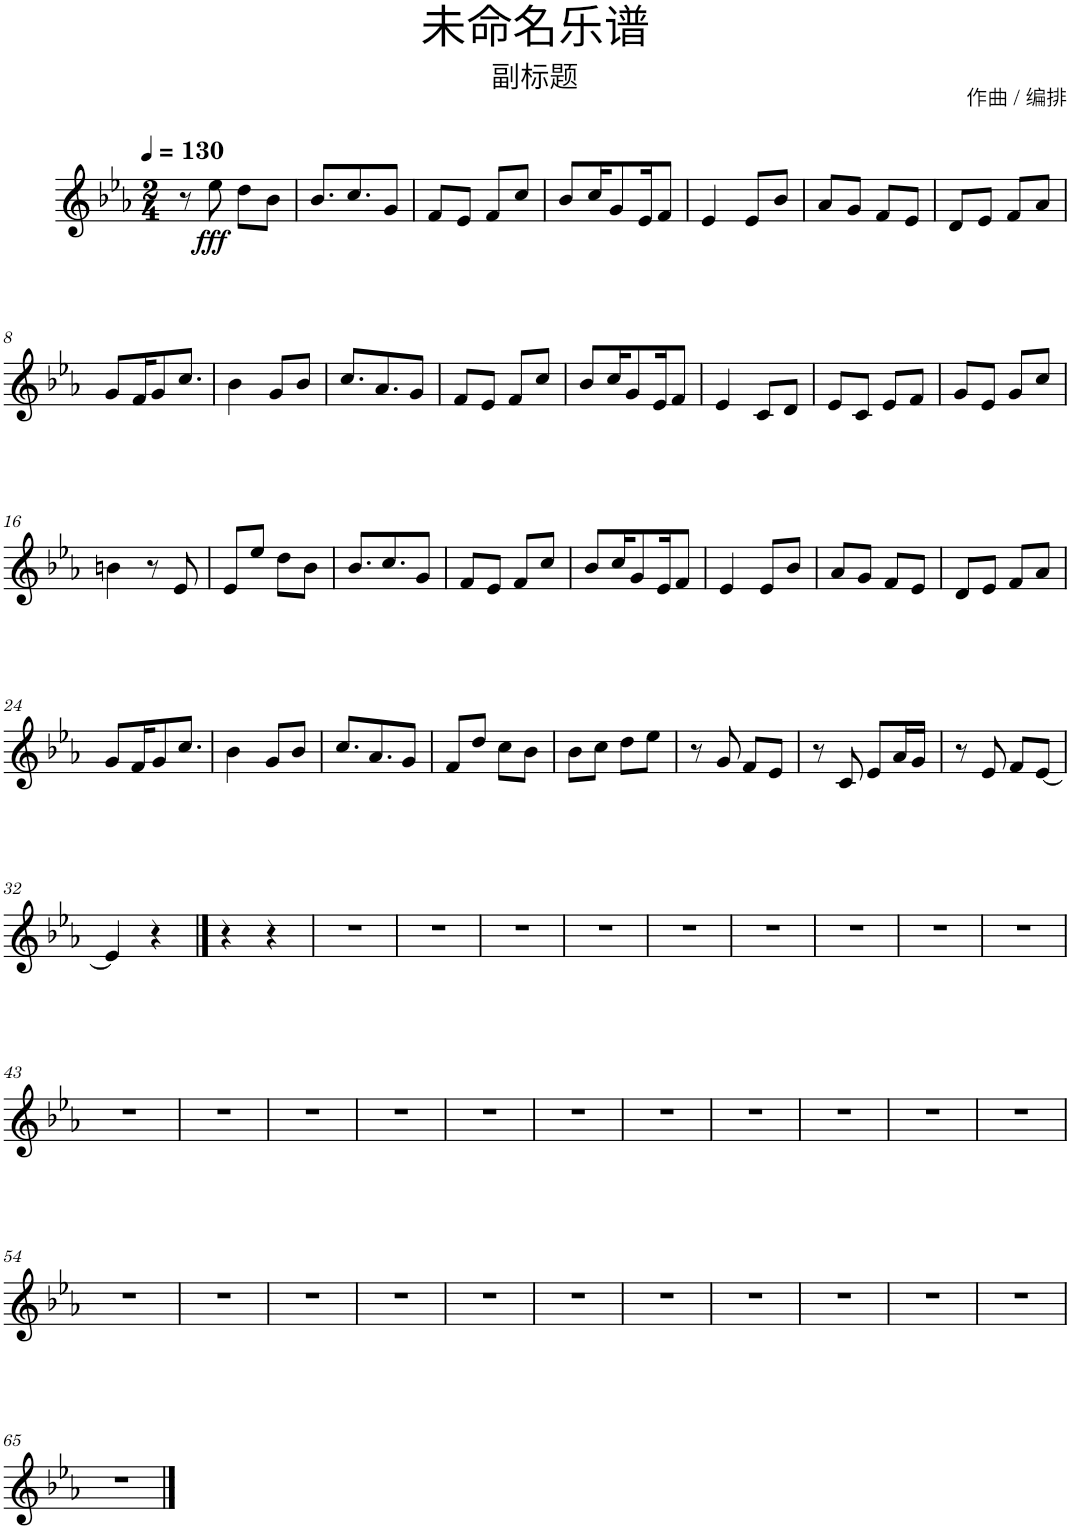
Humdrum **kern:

**kern	**dynam
*part1	*part1
*staff1	*staff1
*I"马林巴琴	*
*clefG2	*
*k[b-e-a-]	*
*M2/4	*
*MM130	*
=1	=1
8r	.
!	!LO:DY:b
8ee-\	fff
8dd\L	.
8b-\J	.
=2	=2
8.b-/L	.
8.cc/	.
8g/J	.
=3	=3
8f/L	.
8e-/J	.
8f/L	.
8cc/J	.
=4	=4
8b-/L	.
16cc/K	.
8g/	.
16e-/K	.
8f/J	.
=5	=5
4e-/	.
8e-/L	.
8b-/J	.
=6	=6
8a-/L	.
8g/J	.
8f/L	.
8e-/J	.
=7	=7
8d/L	.
8e-/J	.
8f/L	.
8a-/J	.
!!LO:LB:g=z
=8	=8
8g/L	.
16f/K	.
8g/	.
8.cc/J	.
=9	=9
4b-\	.
8g/L	.
8b-/J	.
=10	=10
8.cc/L	.
8.a-/	.
8g/J	.
=11	=11
8f/L	.
8e-/J	.
8f/L	.
8cc/J	.
=12	=12
8b-/L	.
16cc/K	.
8g/	.
16e-/K	.
8f/J	.
=13	=13
4e-/	.
8c/L	.
8d/J	.
=14	=14
8e-/L	.
8c/J	.
8e-/L	.
8f/J	.
=15	=15
8g/L	.
8e-/J	.
8g/L	.
8cc/J	.
!!LO:LB:g=z
=16	=16
4bn\	.
8r	.
8e-/	.
=17	=17
8e-/L	.
8ee-/J	.
8dd\L	.
8b-\J	.
=18	=18
8.b-/L	.
8.cc/	.
8g/J	.
=19	=19
8f/L	.
8e-/J	.
8f/L	.
8cc/J	.
=20	=20
8b-/L	.
16cc/K	.
8g/	.
16e-/K	.
8f/J	.
=21	=21
4e-/	.
8e-/L	.
8b-/J	.
=22	=22
8a-/L	.
8g/J	.
8f/L	.
8e-/J	.
=23	=23
8d/L	.
8e-/J	.
8f/L	.
8a-/J	.
!!LO:LB:g=z
=24	=24
8g/L	.
16f/K	.
8g/	.
8.cc/J	.
=25	=25
4b-\	.
8g/L	.
8b-/J	.
=26	=26
8.cc/L	.
8.a-/	.
8g/J	.
=27	=27
8f/L	.
8dd/J	.
8cc\L	.
8b-\J	.
=28	=28
8b-\L	.
8cc\J	.
8dd\L	.
8ee-\J	.
=29	=29
8r	.
8g/	.
8f/L	.
8e-/J	.
=30	=30
8r	.
8c/	.
8e-/L	.
16a-/L	.
16g/JJ	.
=31	=31
8r	.
8e-/	.
8f/L	.
[8e-/J	.
!!LO:LB:g=z
=32	=32
4e-/]	.
4r	.
==33	==33
4r	.
4r	.
=34	=34
2r	.
=35	=35
2r	.
=36	=36
2r	.
=37	=37
2r	.
=38	=38
2r	.
=39	=39
2r	.
=40	=40
2r	.
=41	=41
2r	.
=42	=42
2r	.
!!LO:LB:g=z
=43	=43
2r	.
=44	=44
2r	.
=45	=45
2r	.
=46	=46
2r	.
=47	=47
2r	.
=48	=48
2r	.
=49	=49
2r	.
=50	=50
2r	.
=51	=51
2r	.
=52	=52
2r	.
=53	=53
2r	.
!!LO:LB:g=z
=54	=54
2r	.
=55	=55
2r	.
=56	=56
2r	.
=57	=57
2r	.
=58	=58
2r	.
=59	=59
2r	.
=60	=60
2r	.
=61	=61
2r	.
=62	=62
2r	.
=63	=63
2r	.
=64	=64
2r	.
!!LO:LB:g=z
=65	=65
2r	.
==	==
*-	*-
